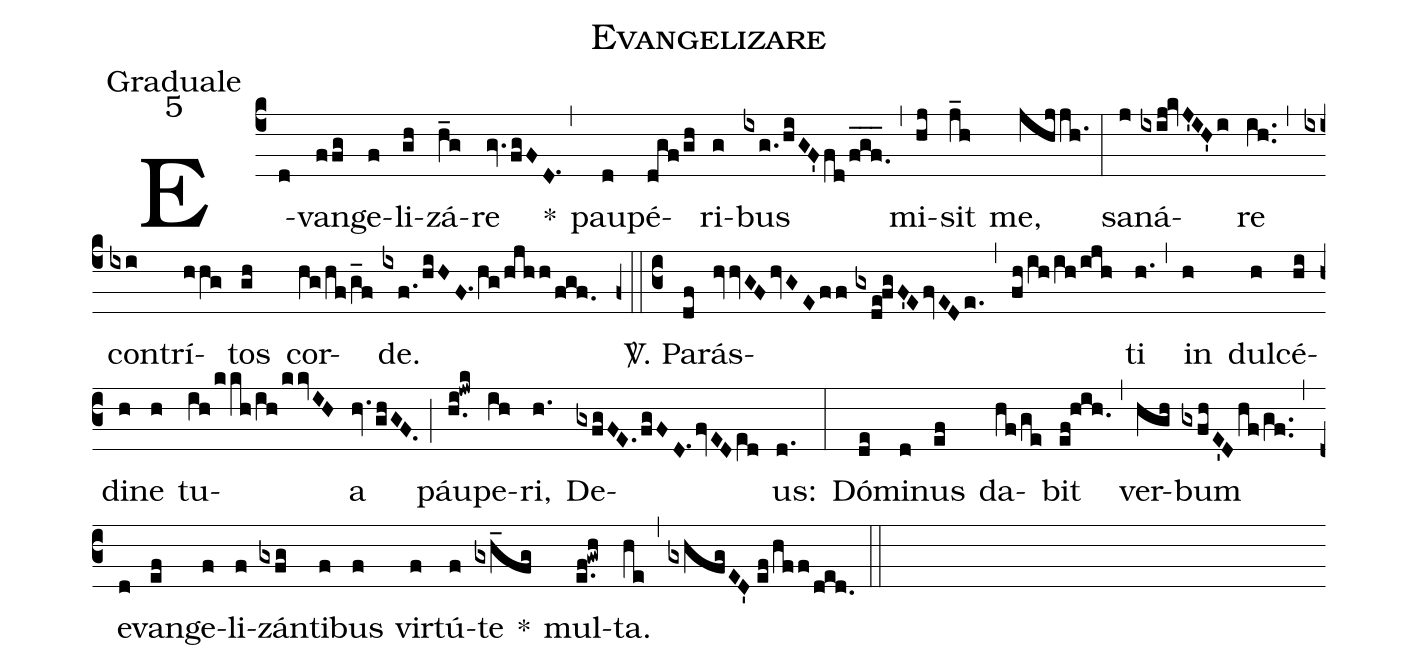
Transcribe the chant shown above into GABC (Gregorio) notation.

name: Evangelizare;
office-part: Graduale;
mode: 5;
%%
(c4) E(d)van(ffg)ge(f)li(gh)zá(h_g)re(gv.fgFD.1) *(,) pau(d)pé(dgf/gh)ri(g)bus(ixg./hiGF'fd/f_g_f._) (,) mi(hj)sit(j_h) me,(jhjjh.) (:)
sa(j)ná(ixij!kvJ'IH'i)re(ih..) (,) con(ixi)trí(hhg)tos(gh) cor(hg/hf/g_f)de.(ixf./hiHF.1/hg/!hjh/!h/fgf.) (z0::c3)
<sp>V/</sp>. Pa(df)rás(hvvGFhvGEff//gxde!fgF'EfvEDe.)(,)(fh/ih/ih/ijh)ti(h.) (,) in(h) dul(h)cé(hi)di(h)ne(h) tu(ih/kkh/ih/kkvIH)a(hv.ghGF.) (;) páu(h.i!jwk)pe(ih)ri,(h.) De(gxfgFE.fgFD.1fvEDe[ll:1]d)us:(d.) (:)
Dó(de)mi(d)nus(ef) da(hf/ge)bit(ef!hih.) (,) ver(hgh)bum(gxfhE'Dhf/gf..) (,) e(d)van(ef)ge(f)li(f)zán(gxfg)ti(f)bus(f) vir(f)tú(f)te(gxh_fg) *()
mul(e.f!gwh)ta.(he) (,) (gxhfgED'//ef/hff/ded.) (::)
